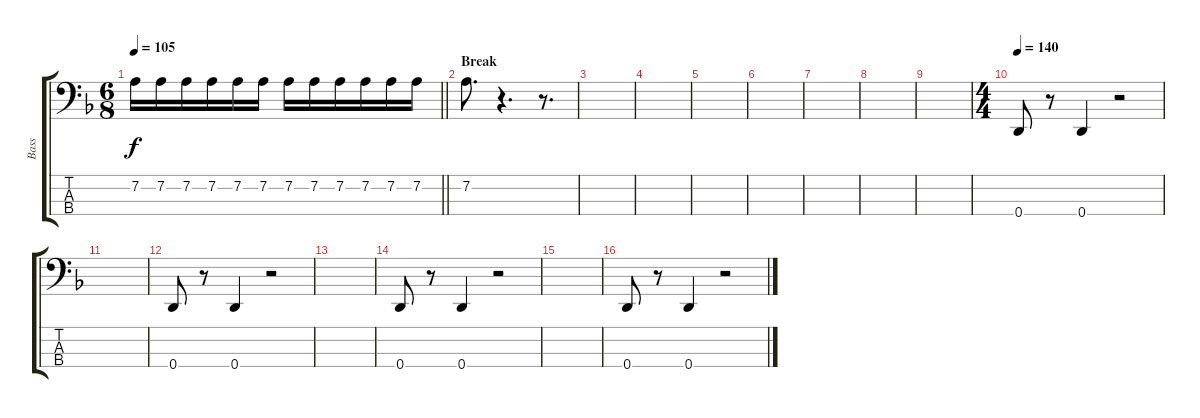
\track ("Bass" "Bass") {instrument electricbassfinger}
\staff {score tabs}
\tuning (G2 D2 A1 D1) {hide}
\ts (6 8)
\tempo 105
\clef f4
\barLineRight lightlight
\ks dminor
7.2.16{dy f} 7.2.16 7.2.16 7.2.16 7.2.16 7.2.16 7.2.16 7.2.16 7.2.16 7.2.16 7.2.16 7.2.16 |
\section ("" "Break")
7.2.8{d} r.4{d} r.8{d} |
|
|
|
|
|
|
|
\ts (4 4)
\tempo 140
0.4.8 r.8 0.4.4 r.2 |
|
0.4.8 r.8 0.4.4 r.2 |
|
0.4.8 r.8 0.4.4 r.2 |
|
0.4.8 r.8 0.4.4 r.2
